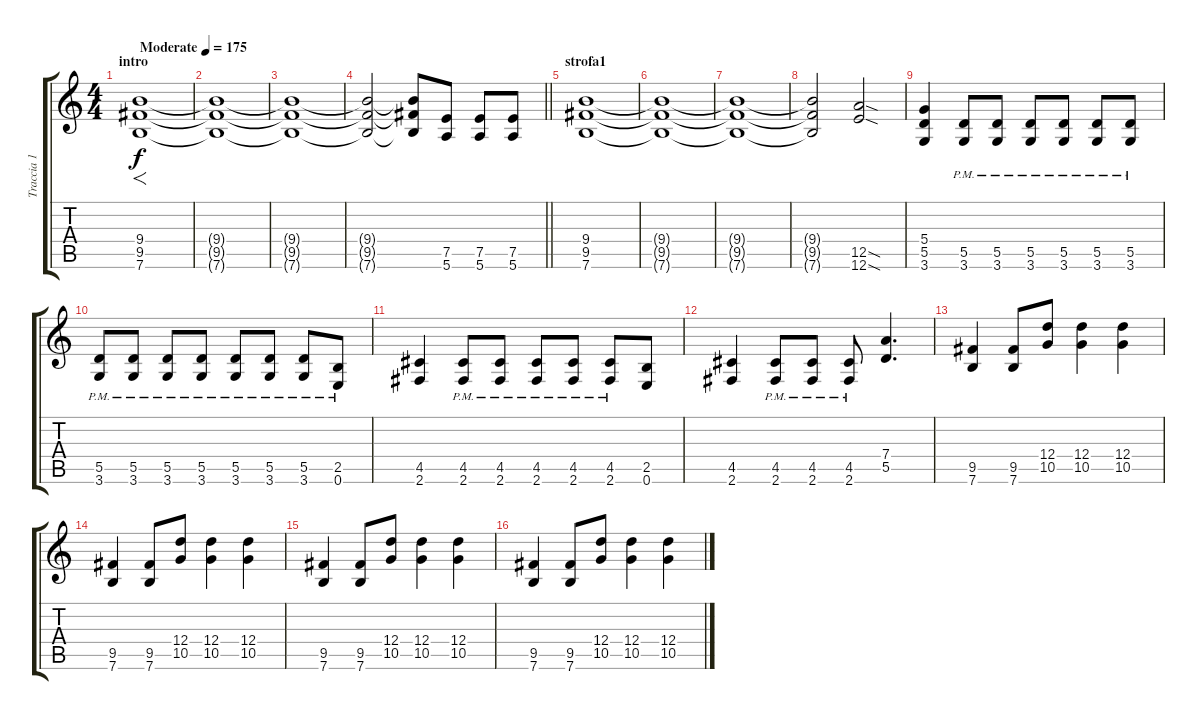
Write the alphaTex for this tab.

\track ("Traccia 1" "Traccia 1") {instrument overdrivenguitar}
\staff {score tabs}
\tuning (E4 B3 G3 D3 A2 E2) {hide}
\ts (4 4)
\section ("" "intro")
\tempo (175 "Moderate")
\clef g2
\ks c
(9.4 9.5 7.6).1{f dy f instrument overdrivenguitar} |
(9.4{t} 9.5{t} 7.6{t}).1 |
(9.4{t} 9.5{t} 7.6{t}).1 |
\barLineRight lightlight
(9.4{t} 9.5{t} 7.6{t}).2 (9.4{t} 9.5{t} 7.6{t}).8 (7.5 5.6).8 (7.5 5.6).8 (7.5 5.6).8 |
\section ("" "strofa1")
(9.4 9.5 7.6).1 |
(9.4{t} 9.5{t} 7.6{t}).1 |
(9.4{t} 9.5{t} 7.6{t}).1 |
(9.4{t} 9.5{t} 7.6{t}).2 (12.5{sod} 12.6{sod}).2 |
(5.4 5.5 3.6).4 (5.5{pm} 3.6{pm}).8 (5.5{pm} 3.6{pm}).8 (5.5{pm} 3.6{pm}).8 (5.5{pm} 3.6{pm}).8 (5.5{pm} 3.6{pm}).8 (5.5{pm} 3.6{pm}).8 |
(5.5{pm} 3.6{pm}).8 (5.5{pm} 3.6{pm}).8 (5.5{pm} 3.6{pm}).8 (5.5{pm} 3.6{pm}).8 (5.5{pm} 3.6{pm}).8 (5.5{pm} 3.6{pm}).8 (5.5{pm} 3.6{pm}).8 (2.5{pm} 0.6).8 |
(4.5 2.6).4 (4.5{pm} 2.6{pm}).8 (4.5{pm} 2.6{pm}).8 (4.5{pm} 2.6{pm}).8 (4.5{pm} 2.6{pm}).8 (4.5{pm} 2.6{pm}).8 (2.5 0.6).8 |
(4.5 2.6).4 (4.5{pm} 2.6{pm}).8 (4.5{pm} 2.6{pm}).8 (4.5{pm} 2.6{pm}).8 (7.4 5.5).4{d} |
(9.5 7.6).4 (9.5 7.6).8 (12.4 10.5).8 (12.4 10.5).4 (12.4 10.5).4 |
(9.5 7.6).4 (9.5 7.6).8 (12.4 10.5).8 (12.4 10.5).4 (12.4 10.5).4 |
(9.5 7.6).4 (9.5 7.6).8 (12.4 10.5).8 (12.4 10.5).4 (12.4 10.5).4 |
(9.5 7.6).4 (9.5 7.6).8 (12.4 10.5).8 (12.4 10.5).4 (12.4 10.5).4
